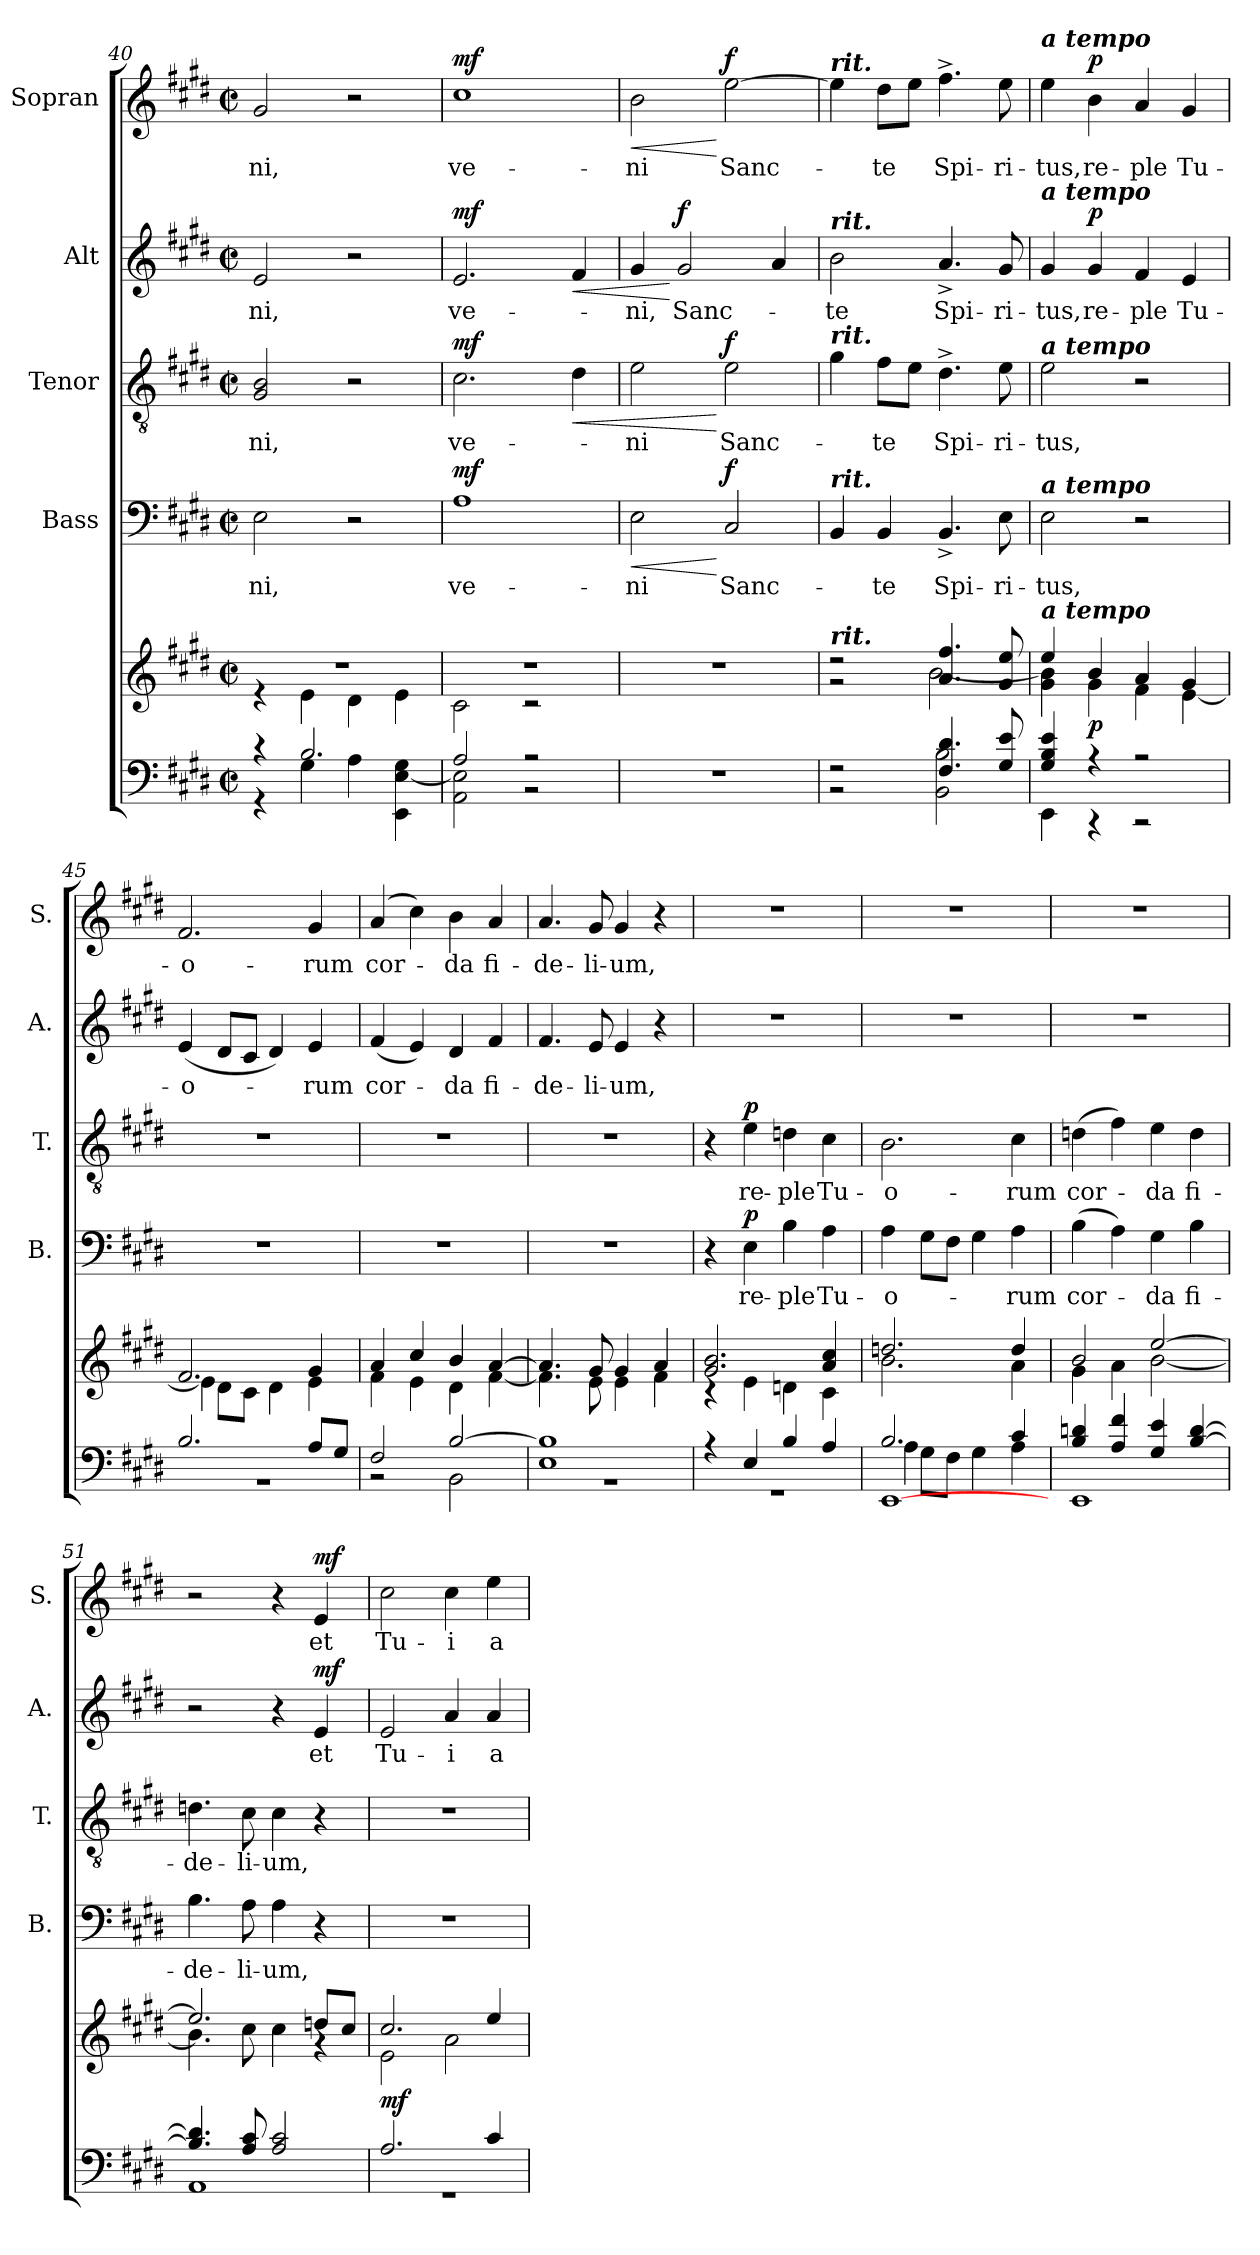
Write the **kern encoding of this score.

**kern	**kern	**dynam	**kern	**text	**dynam	**kern	**text	**dynam	**kern	**text	**dynam	**kern	**text	**dynam
*part5	*part5	*part5	*part4	*part4	*part4	*part3	*part3	*part3	*part2	*part2	*part2	*part1	*part1	*part1
*staff6	*staff5	*staff5/6	*staff4	*staff4	*staff4	*staff3	*staff3	*staff3	*staff2	*staff2	*staff2	*staff1	*staff1	*staff1
*	*	*	*I"Bass	*	*	*I"Tenor	*	*	*I"Alt	*	*	*I"Sopran	*	*
*	*	*	*I'B.	*	*	*I'T.	*	*	*I'A.	*	*	*I'S.	*	*
*clefF4	*clefG2	*	*clefF4	*	*	*clefGv2	*	*	*clefG2	*	*	*clefG2	*	*
*k[f#c#g#d#]	*k[f#c#g#d#]	*	*k[f#c#g#d#]	*	*	*k[f#c#g#d#]	*	*	*k[f#c#g#d#]	*	*	*k[f#c#g#d#]	*	*
*E:	*E:	*	*E:	*	*	*E:	*	*	*E:	*	*	*E:	*	*
*M2/2	*M2/2	*	*M2/2	*	*	*M2/2	*	*	*M2/2	*	*	*M2/2	*	*
*met(c|)	*met(c|)	*	*met(c|)	*	*	*met(c|)	*	*	*met(c|)	*	*	*met(c|)	*	*
=40	=40	=40	=40	=40	=40	=40	=40	=40	=40	=40	=40	=40	=40	=40
*^	*^	*	*	*	*	*	*	*	*	*	*	*	*	*
!	!	!	!	!	!	!LO:LY:b	!	!	!LO:LY:b	!	!	!LO:LY:b	!	!	!LO:LY:b	!
4r	4r	1r	4re	.	2E\	-ni,	.	2G#/ 2B/	-ni,	.	2e/	-ni,	.	2g#/	-ni,	.
2.B/	4G#\	.	4e\	.	.	.	.	.	.	.	.	.	.	.	.	.
.	4A\	.	4d#\	.	2r	.	.	2r	.	.	2r	.	.	2r	.	.
.	4EE\ [<4E\ 4G#\	.	4e\	.	.	.	.	.	.	.	.	.	.	.	.	.
=41	=41	=41	=41	=41	=41	=41	=41	=41	=41	=41	=41	=41	=41	=41	=41	=41
!	!	!	!	!	!	!LO:LY:b	!LO:DY:a	!	!LO:LY:b	!LO:DY:a	!	!LO:LY:b	!LO:DY:a	!	!LO:LY:b	!LO:DY:a
2A/	2AA\ 2E\]	1r	2c#\	.	1A	ve-	mf	2.c#\	ve-	mf	2.e/	ve-	mf	1cc#	ve-	mf
2r	2r	.	2rc	.	.	.	.	.	.	.	.	.	.	.	.	.
!	!	!	!	!	!	!	!	!	!	!LO:HP:b	!	!	!LO:HP:b	!	!	!
.	.	.	.	.	.	.	.	4d#\	.	<	4f#/	.	<	.	.	.
*v	*v	*	*	*	*	*	*	*	*	*	*	*	*	*	*	*
*	*v	*v	*	*	*	*	*	*	*	*	*	*	*	*	*
=42	=42	=42	=42	=42	=42	=42	=42	=42	=42	=42	=42	=42	=42	=42
!	!	!	!	!LO:LY:b	!LO:HP:b	!	!LO:LY:b	!	!	!LO:LY:b	!	!	!LO:LY:b	!LO:HP:b
1r	1r	.	2E\	-ni	<	2e\	-ni	.	4g#/	-ni,	.	2b\	-ni	<
!	!	!	!	!	!	!	!	!	!	!LO:LY:b	!LO:DY:n=1:a	!	!	!
.	.	.	.	.	.	.	.	.	2g#/	Sanc-	[ f	.	.	.
!	!	!	!	!LO:LY:b	!LO:DY:n=1:a	!	!LO:LY:b	!LO:DY:n=1:a	!	!	!	!	!LO:LY:b	!LO:DY:n=1:a
.	.	.	2C#/	Sanc-	[ f	2e\	Sanc-	[ f	.	.	.	[2ee\	Sanc-	[ f
.	.	.	.	.	.	.	.	.	4a/	.	.	.	.	.
!!LO:LB:g=z
=43	=43	=43	=43	=43	=43	=43	=43	=43	=43	=43	=43	=43	=43	=43
*^	*^	*	*	*	*	*	*	*	*	*	*	*	*	*
!	!	!	!	!	!	!	!	!	!	!	!	!	!	!LO:TX:a:Bi:t=rit.	!	!
!	!	!	!	!	!	!	!	!	!	!	!LO:TX:a:Bi:t=rit.	!	!	!	!	!
!	!	!	!	!	!	!	!	!LO:TX:a:Bi:t=rit.	!	!	!	!	!	!	!	!
!	!	!	!	!	!LO:TX:a:Bi:t=rit.	!	!	!	!	!	!	!	!	!	!	!
!	!	!LO:TX:a:Bi:t=rit.	!	!	!	!	!	!	!	!	!	!	!	!	!	!
!	!	!	!	!	!	!	!	!	!	!	!	!LO:LY:b	!	!	!	!
2r	2r	2r	2r	.	4BB/	.	.	4g#\	.	.	2b\	-te	.	4ee\]	.	.
!	!	!	!	!	!	!LO:LY:b	!	!	!LO:LY:b	!	!	!	!	!	!LO:LY:b	!
.	.	.	.	.	4BB/	-te	.	8f#\L	-te	.	.	.	.	8dd#\L	-te	.
.	.	.	.	.	.	.	.	8e\J	.	.	.	.	.	8ee\J	.	.
!	!	!	!	!	!	!LO:LY:b	!	!	!LO:LY:b	!	!	!LO:LY:b	!	!	!LO:LY:b	!
4.F#/ 4.d#/	2BB\ 2B\	4.a/ 4.ff#/	[<2b\	.	4.BB^>/	Spi-	.	4.d#^>\	Spi-	.	4.a^>/	Spi-	.	4.ff#^>\	Spi-	.
!	!	!	!	!	!	!LO:LY:b	!	!	!LO:LY:b	!	!	!LO:LY:b	!	!	!LO:LY:b	!
8G#/ 8e/	.	8g#/ 8ee/	.	.	8E\	-ri-	.	8e\	-ri-	.	8g#/	-ri-	.	8ee\	-ri-	.
=44	=44	=44	=44	=44	=44	=44	=44	=44	=44	=44	=44	=44	=44	=44	=44	=44
!	!	!	!	!	!	!	!	!	!	!	!	!	!	!LO:TX:a:Bi:t=a tempo	!	!
!	!	!	!	!	!	!	!	!	!	!	!LO:TX:a:Bi:t=a tempo	!	!	!	!	!
!	!	!	!	!	!	!	!	!LO:TX:a:Bi:t=a tempo	!	!	!	!	!	!	!	!
!	!	!	!	!	!LO:TX:a:Bi:t=a tempo	!	!	!	!	!	!	!	!	!	!	!
!	!	!LO:TX:a:Bi:t=a tempo	!	!	!	!	!	!	!	!	!	!	!	!	!	!
!	!	!	!	!	!	!LO:LY:b	!	!	!LO:LY:b	!	!	!LO:LY:b	!	!	!LO:LY:b	!
4G#/ 4B/ 4e/	4EE\	4ee/	4g#\ 4b\]	.	2E\	-tus,	.	2e\	-tus,	.	4g#/	-tus,	.	4ee\	-tus,	.
!	!	!	!	!LO:DY:b	!	!	!	!	!	!	!	!LO:LY:b	!LO:DY:b	!	!LO:LY:b	!LO:DY:b
4r	4r	4b/	4g#\	p	.	.	.	.	.	.	4g#/	re-	p	4b\	re-	p
!	!	!	!	!	!	!	!	!	!	!	!	!LO:LY:b	!	!	!LO:LY:b	!
2r	2r	4a/	4f#\	.	2r	.	.	2r	.	.	4f#/	-ple	.	4a/	-ple	.
!	!	!	!	!	!	!	!	!	!	!	!	!LO:LY:b	!	!	!LO:LY:b	!
.	.	4g#/	[<4e\	.	.	.	.	.	.	.	4e/	Tu-	.	4g#/	Tu-	.
=45	=45	=45	=45	=45	=45	=45	=45	=45	=45	=45	=45	=45	=45	=45	=45	=45
!	!	!	!	!	!	!	!	!	!	!	!	!LO:LY:b	!	!	!LO:LY:b	!
2.B/	1rBB	2.f#/	4e\]	.	1r	.	.	1r	.	.	(<4e/	-o-	.	2.f#/	-o-	.
.	.	.	8d#\L	.	.	.	.	.	.	.	8d#/L	.	.	.	.	.
.	.	.	8c#\J	.	.	.	.	.	.	.	8c#/J	.	.	.	.	.
.	.	.	4d#\	.	.	.	.	.	.	.	4d#/)	.	.	.	.	.
!	!	!	!	!	!	!	!	!	!	!	!	!LO:LY:b	!	!	!LO:LY:b	!
8A/L	.	4g#/	4e\	.	.	.	.	.	.	.	4e/	-rum	.	4g#/	-rum	.
8G#/J	.	.	.	.	.	.	.	.	.	.	.	.	.	.	.	.
=46	=46	=46	=46	=46	=46	=46	=46	=46	=46	=46	=46	=46	=46	=46	=46	=46
!	!	!	!	!	!	!	!	!	!	!	!	!LO:LY:b	!	!	!LO:LY:b	!
2F#/	2rBB	4a/	4f#\	.	1r	.	.	1r	.	.	(<4f#/	cor-	.	(4a/	cor-	.
.	.	4cc#/	4e\	.	.	.	.	.	.	.	4e/)	.	.	4cc#\)	.	.
!	!	!	!	!	!	!	!	!	!	!	!	!LO:LY:b	!	!	!LO:LY:b	!
[>2B/	2BB\	4b/	4d#\	.	.	.	.	.	.	.	4d#/	-da	.	4b\	-da	.
!	!	!	!	!	!	!	!	!	!	!	!	!LO:LY:b	!	!	!LO:LY:b	!
.	.	[>4a/	[<4f#\	.	.	.	.	.	.	.	4f#/	fi-	.	4a/	fi-	.
=47	=47	=47	=47	=47	=47	=47	=47	=47	=47	=47	=47	=47	=47	=47	=47	=47
!	!	!	!	!	!	!	!	!	!	!	!	!LO:LY:b	!	!	!LO:LY:b	!
1E 1B]	1rBB	4.a/]	4.f#\]	.	1r	.	.	1r	.	.	4.f#/	-de-	.	4.a/	-de-	.
!	!	!	!	!	!	!	!	!	!	!	!	!LO:LY:b	!	!	!LO:LY:b	!
.	.	8g#/	8e\	.	.	.	.	.	.	.	8e/	-li-	.	8g#/	-li-	.
!	!	!	!	!	!	!	!	!	!	!	!	!LO:LY:b	!	!	!LO:LY:b	!
.	.	4g#/	4e\	.	.	.	.	.	.	.	4e/	-um,	.	4g#/	-um,	.
.	.	4a/	4f#\	.	.	.	.	.	.	.	4r	.	.	4r	.	.
!!LO:PB:g=z
=48	=48	=48	=48	=48	=48	=48	=48	=48	=48	=48	=48	=48	=48	=48	=48	=48
4r	1rGG	2.g#/ 2.b/	4rB	.	4r	.	.	4r	.	.	1r	.	.	1r	.	.
!	!	!	!	!	!	!LO:LY:b	!LO:DY:a	!	!LO:LY:b	!LO:DY:a	!	!	!	!	!	!
4E/	.	.	4e\	.	4E\	re-	p	4e\	re-	p	.	.	.	.	.	.
!	!	!	!	!	!	!LO:LY:b	!	!	!LO:LY:b	!	!	!	!	!	!	!
4B/	.	.	4dn\	.	4B\	-ple	.	4dn\	-ple	.	.	.	.	.	.	.
!	!	!	!	!	!	!LO:LY:b	!	!	!LO:LY:b	!	!	!	!	!	!	!
4A/	.	4a/ 4cc#/	4c#\	.	4A\	Tu-	.	4c#\	Tu-	.	.	.	.	.	.	.
=49	=49	=49	=49	=49	=49	=49	=49	=49	=49	=49	=49	=49	=49	=49	=49	=49
*	*^	*	*	*	*	*	*	*	*	*	*	*	*	*	*	*
!	!	!	!	!	!	!	!LO:LY:b	!	!	!LO:LY:b	!	!	!	!	!	!	!
2.B/	4A\	[1EE	2.ddn/	2.b\	.	4A\	-o-	.	2.B\	-o-	.	1r	.	.	1r	.	.
.	8G#\L	.	.	.	.	8G#\L	.	.	.	.	.	.	.	.	.	.	.
.	8F#\J	.	.	.	.	8F#\J	.	.	.	.	.	.	.	.	.	.	.
.	4G#\	.	.	.	.	4G#\	.	.	.	.	.	.	.	.	.	.	.
!	!	!	!	!	!	!	!LO:LY:b	!	!	!LO:LY:b	!	!	!	!	!	!	!
4c#/	4A\	.	4dd/	4a\	.	4A\	-rum	.	4c#\	-rum	.	.	.	.	.	.	.
*	*v	*v	*	*	*	*	*	*	*	*	*	*	*	*	*	*	*
=50	=50	=50	=50	=50	=50	=50	=50	=50	=50	=50	=50	=50	=50	=50	=50	=50
!	!	!	!	!	!	!LO:LY:b	!	!	!LO:LY:b	!	!	!	!	!	!	!
4B/ 4dn/	1EE	2b/	4g#\	.	(>4B\	cor-	.	(>4dn\	cor-	.	1r	.	.	1r	.	.
4A/ 4f#/	.	.	4a\	.	4A\)	.	.	4f#\)	.	.	.	.	.	.	.	.
!	!	!	!	!	!	!LO:LY:b	!	!	!LO:LY:b	!	!	!	!	!	!	!
4G#/ 4e/	.	[>2ee/	[<2b\	.	4G#\	-da	.	4e\	-da	.	.	.	.	.	.	.
!	!	!	!	!	!	!LO:LY:b	!	!	!LO:LY:b	!	!	!	!	!	!	!
[>4B/ [>4d/	.	.	.	.	4B\	fi-	.	4d\	fi-	.	.	.	.	.	.	.
=51	=51	=51	=51	=51	=51	=51	=51	=51	=51	=51	=51	=51	=51	=51	=51	=51
!	!	!	!	!	!	!LO:LY:b	!	!	!LO:LY:b	!	!	!	!	!	!	!
4.B/] 4.d/]	1AA	2.ee/]	4.b\]	.	4.B\	-de-	.	4.dn\	-de-	.	2r	.	.	2r	.	.
!	!	!	!	!	!	!LO:LY:b	!	!	!LO:LY:b	!	!	!	!	!	!	!
8A/ 8c#/	.	.	8cc#\	.	8A\	-li-	.	8c#\	-li-	.	.	.	.	.	.	.
!	!	!	!	!	!	!LO:LY:b	!	!	!LO:LY:b	!	!	!	!	!	!	!
2A/ 2c#/	.	.	4cc#\	.	4A\	-um,	.	4c#\	-um,	.	4r	.	.	4r	.	.
!	!	!	!	!	!	!	!	!	!	!	!	!LO:LY:b	!LO:DY:a	!	!LO:LY:b	!LO:DY:a
.	.	8ddn/L	4rf	.	4r	.	.	4r	.	.	4e/	et	mf	4e/	et	mf
.	.	8cc#/J	.	.	.	.	.	.	.	.	.	.	.	.	.	.
=52	=52	=52	=52	=52	=52	=52	=52	=52	=52	=52	=52	=52	=52	=52	=52	=52
!	!	!	!	!LO:DY:b	!	!	!	!	!	!	!	!LO:LY:b	!	!	!LO:LY:b	!
2.A/	1rGG	2.cc#/	2e\	mf	1r	.	.	1r	.	.	2e/	Tu-	.	2cc#\	Tu-	.
!	!	!	!	!	!	!	!	!	!	!	!	!LO:LY:b	!	!	!LO:LY:b	!
.	.	.	2a\	.	.	.	.	.	.	.	4a/	-i	.	4cc#\	-i	.
!	!	!	!	!	!	!	!	!	!	!	!	!LO:LY:b	!	!	!LO:LY:b	!
4c#/	.	4ee/	.	.	.	.	.	.	.	.	4a/	a-	.	4ee\	a-	.
*v	*v	*	*	*	*	*	*	*	*	*	*	*	*	*	*	*
*	*v	*v	*	*	*	*	*	*	*	*	*	*	*	*	*
=	=	=	=	=	=	=	=	=	=	=	=	=	=	=
*-	*-	*-	*-	*-	*-	*-	*-	*-	*-	*-	*-	*-	*-	*-
